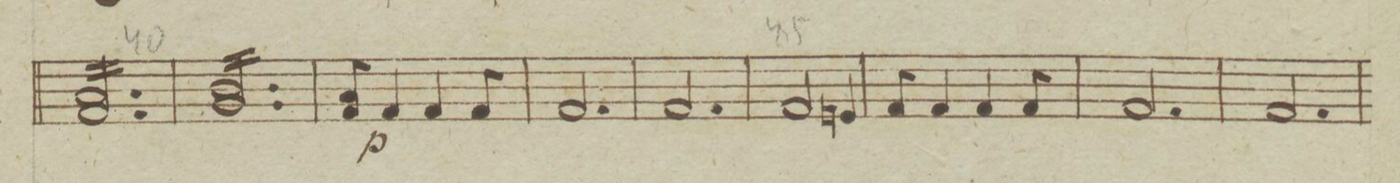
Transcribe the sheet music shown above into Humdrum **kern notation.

**kern	**dynam
*I"Violino Secondo.	*
*clefG2	*
*k[b-e-]	*
*M3/4	*
16aLL 16f/	.
16a 16f/	.
16a 16f/	.
16a 16f/	.
16a 16f/	.
16a 16f/	.
16a 16f/	.
16a 16f/	.
16a 16f/	.
16a 16f/	.
16a 16f/	.
16aJJ 16f/	.
=41	=41
16b-LL 16g/	.
16b- 16g/	.
16b- 16g/	.
16b- 16g/	.
16b- 16g/	.
16b- 16g/	.
16b- 16g/	.
16b- 16g/	.
16b- 16g/	.
16b- 16g/	.
16b- 16g/	.
16b-JJ 16g/	.
*Xtremolo	*
=42	=42
8a 8f/	.
4f/	p
4f/	.
8f/	.
=43	=43
2.f/	.
=44	=44
2.f/	.
=45	=45
2f/	.
4en/	.
=46	=46
8f/	.
4f/	.
4f/	.
8f/	.
=47	=47
2.f/	.
=48	=48
2.f/	.
=49	=49
*-	*-
